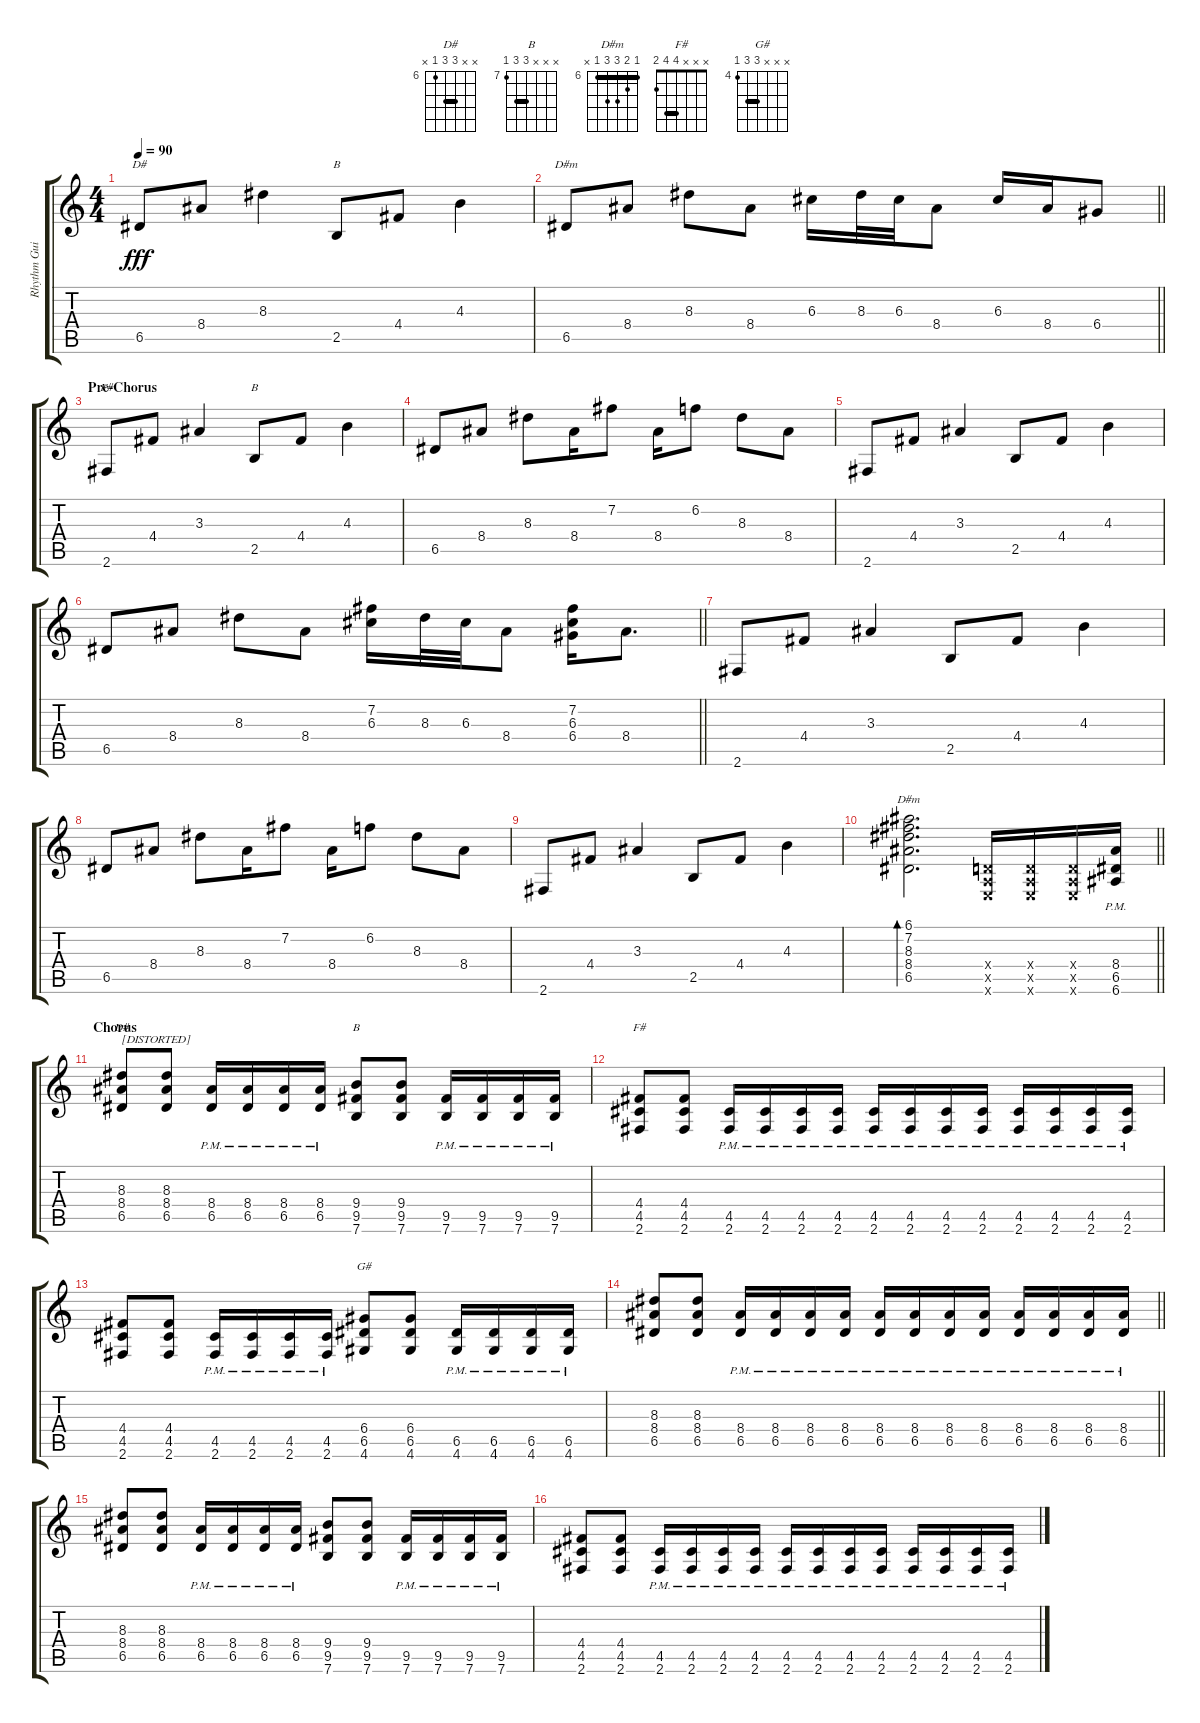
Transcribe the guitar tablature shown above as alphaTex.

\track ("Rhythm Guitar" "Rhythm Gui") {instrument electricguitarjazz}
\staff {score tabs}
\tuning (E4 B3 G3 D3 A2 E2) {hide}
\chord ("D#" x x x x 6 x) {firstfret 6}
\chord ("B" x x x x 2 x)
\chord ("D#m" 2 4 3 1 x x)
\chord ("F#" x x 3 4 4 2)
\chord ("B" x x 4 4 2 x) {barre 4}
\chord ("D#m" 6 7 8 8 6 x) {firstfret 6 barre 6}
\chord ("D#" x x 8 8 6 x) {firstfret 6 barre 8}
\chord ("B" x x x 9 9 7) {firstfret 7 barre 9}
\chord ("F#" x x x 4 4 2) {barre 4}
\chord ("G#" x x x 6 6 4) {firstfret 4 barre 6}
\ts (4 4)
\tempo 90
\clef g2
\ks c
6.5.8{ch "D#" dy fff} 8.4.8 8.3.4 2.5.8{ch "B"} 4.4.8 4.3.4 |
\barLineRight lightlight
6.5.8{ch "D#m"} 8.4.8 8.3.8 8.4.8 6.3.16 8.3.32 6.3.32 8.4.8 6.3.16 8.4.16 6.4.8 |
\section ("" "Pre-Chorus")
2.6.8{ch "F#"} 4.4.8 3.3.4 2.5.8{ch "B"} 4.4.8 4.3.4 |
6.5.8 8.4.8 8.3.8 8.4.16 7.2.8 8.4.16 6.2.8 8.3.8 8.4.8 |
2.6.8 4.4.8 3.3.4 2.5.8 4.4.8 4.3.4 |
\barLineRight lightlight
6.5.8 8.4.8 8.3.8 8.4.8 (7.2 6.3).16 8.3.32 6.3.32 8.4.8 (7.2 6.3 6.4).16 8.4.8{d} |
2.6.8 4.4.8 3.3.4 2.5.8 4.4.8 4.3.4 |
6.5.8 8.4.8 8.3.8 8.4.16 7.2.8 8.4.16 6.2.8 8.3.8 8.4.8 |
2.6.8 4.4.8 3.3.4 2.5.8 4.4.8 4.3.4 |
\barLineRight lightlight
(6.1 7.2 8.3 8.4 6.5).2{d bd 60 ch "D#m"} (0.4{x} 0.5{x} 0.6{x}).16{instrument distortionguitar} (0.4{x} 0.5{x} 0.6{x}).16 (0.4{x} 0.5{x} 0.6{x}).16 (8.4{pm} 6.5{pm} 6.6{pm}).16 |
\section ("" "Chorus")
(8.3 8.4 6.5).8{ch "D#" txt "[DISTORTED]" instrument distortionguitar} (8.3 8.4 6.5).8 (8.4{pm} 6.5{pm}).16 (8.4{pm} 6.5{pm}).16 (8.4{pm} 6.5{pm}).16 (8.4{pm} 6.5{pm}).16 (9.4 9.5 7.6).8{ch "B"} (9.4 9.5 7.6).8 (9.5{pm} 7.6{pm}).16 (9.5{pm} 7.6{pm}).16 (9.5{pm} 7.6{pm}).16 (9.5{pm} 7.6{pm}).16 |
(4.4 4.5 2.6).8{ch "F#"} (4.4 4.5 2.6).8 (4.5{pm} 2.6{pm}).16 (4.5{pm} 2.6{pm}).16 (4.5{pm} 2.6{pm}).16 (4.5{pm} 2.6{pm}).16 (4.5{pm} 2.6{pm}).16 (4.5{pm} 2.6{pm}).16 (4.5{pm} 2.6{pm}).16 (4.5{pm} 2.6{pm}).16 (4.5{pm} 2.6{pm}).16 (4.5{pm} 2.6{pm}).16 (4.5{pm} 2.6{pm}).16 (4.5{pm} 2.6{pm}).16 |
(4.4 4.5 2.6).8 (4.4 4.5 2.6).8 (4.5{pm} 2.6{pm}).16 (4.5{pm} 2.6{pm}).16 (4.5{pm} 2.6{pm}).16 (4.5{pm} 2.6{pm}).16 (6.4 6.5 4.6).8{ch "G#"} (6.4 6.5 4.6).8 (6.5{pm} 4.6{pm}).16 (6.5{pm} 4.6{pm}).16 (6.5{pm} 4.6{pm}).16 (6.5{pm} 4.6{pm}).16 |
\barLineRight lightlight
(8.3 8.4 6.5).8 (8.3 8.4 6.5).8 (8.4{pm} 6.5{pm}).16 (8.4{pm} 6.5{pm}).16 (8.4{pm} 6.5{pm}).16 (8.4{pm} 6.5{pm}).16 (8.4{pm} 6.5{pm}).16 (8.4{pm} 6.5{pm}).16 (8.4{pm} 6.5{pm}).16 (8.4{pm} 6.5{pm}).16 (8.4{pm} 6.5{pm}).16 (8.4{pm} 6.5{pm}).16 (8.4{pm} 6.5{pm}).16 (8.4{pm} 6.5{pm}).16 |
(8.3 8.4 6.5).8 (8.3 8.4 6.5).8 (8.4{pm} 6.5{pm}).16 (8.4{pm} 6.5{pm}).16 (8.4{pm} 6.5{pm}).16 (8.4{pm} 6.5{pm}).16 (9.4 9.5 7.6).8 (9.4 9.5 7.6).8 (9.5{pm} 7.6{pm}).16 (9.5{pm} 7.6{pm}).16 (9.5{pm} 7.6{pm}).16 (9.5{pm} 7.6{pm}).16 |
(4.4 4.5 2.6).8 (4.4 4.5 2.6).8 (4.5{pm} 2.6{pm}).16 (4.5{pm} 2.6{pm}).16 (4.5{pm} 2.6{pm}).16 (4.5{pm} 2.6{pm}).16 (4.5{pm} 2.6{pm}).16 (4.5{pm} 2.6{pm}).16 (4.5{pm} 2.6{pm}).16 (4.5{pm} 2.6{pm}).16 (4.5{pm} 2.6{pm}).16 (4.5{pm} 2.6{pm}).16 (4.5{pm} 2.6{pm}).16 (4.5{pm} 2.6{pm}).16
